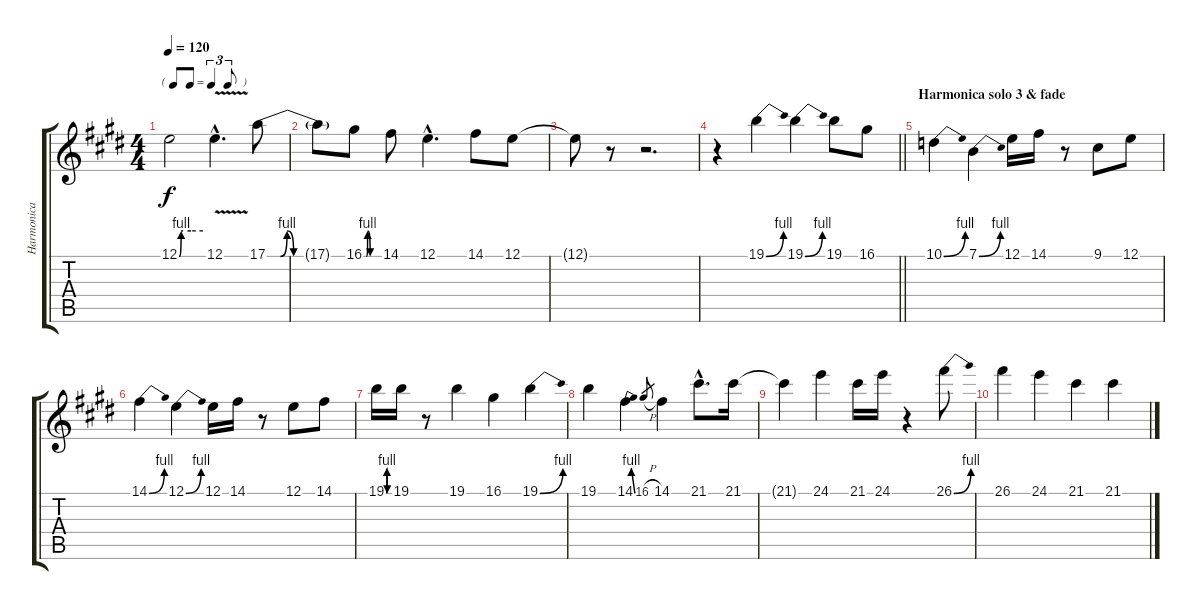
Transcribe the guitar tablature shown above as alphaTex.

\track ("Harmonica" "Harmonica") {instrument harmonica}
\staff {score tabs}
\tuning (E4 B3 G3 D3 A2 E2) {hide}
\ts (4 4)
\tf triplet8th
\tempo 120
\clef g2
\ks e
12.1{be (custom 0 0 5 4 10 4 30 4 60 4)}.2{dy f} 12.1{v hac}.4{d} 17.1{be (custom 0 0 10 0 15 4 20 0 30 0 45 0 60 0)}.8 |
17.1{t}.8 16.1{be (custom 0 0 10 0 15 4 25 0 30 0 45 0 60 0)}.8 14.1.8 12.1{hac}.4{d} 14.1.8 12.1.8 |
12.1{t}.8 r.8 r.2{d} |
\barLineRight lightlight
r.4 19.1{be (bend 0 0 60 4)}.4 19.1{be (bend 0 0 60 4)}.4 19.1.8 16.1.8 |
\section ("" "Harmonica solo 3 & fade")
10.1{be (bend 0 0 60 4)}.4 7.1{be (bend 0 0 60 4)}.4 12.1.16 14.1.16 r.8 9.1.8 12.1.8 |
14.1{be (bend 0 0 60 4)}.4 12.1{be (bend 0 0 60 4)}.4 12.1.16 14.1.16 r.8 12.1.8 14.1.8 |
19.1{be (custom 0 0 10 0 15 4 20 0 30 0 45 0 60 0)}.16{volume 0} 19.1.16 r.8 19.1.4 16.1.4 19.1{be (bend 0 0 60 4)}.4 |
19.1.4 14.1{be (bend 0 0 60 4)}.4 16.1{h}.8{gr} 14.1.4 21.1{hac}.8{d} 21.1.16 |
21.1{t}.4 24.1.4 21.1.16 24.1.16 r.4 26.1{be (bend 0 0 60 4)}.8 |
26.1.4 24.1.4 21.1.4 21.1.4
